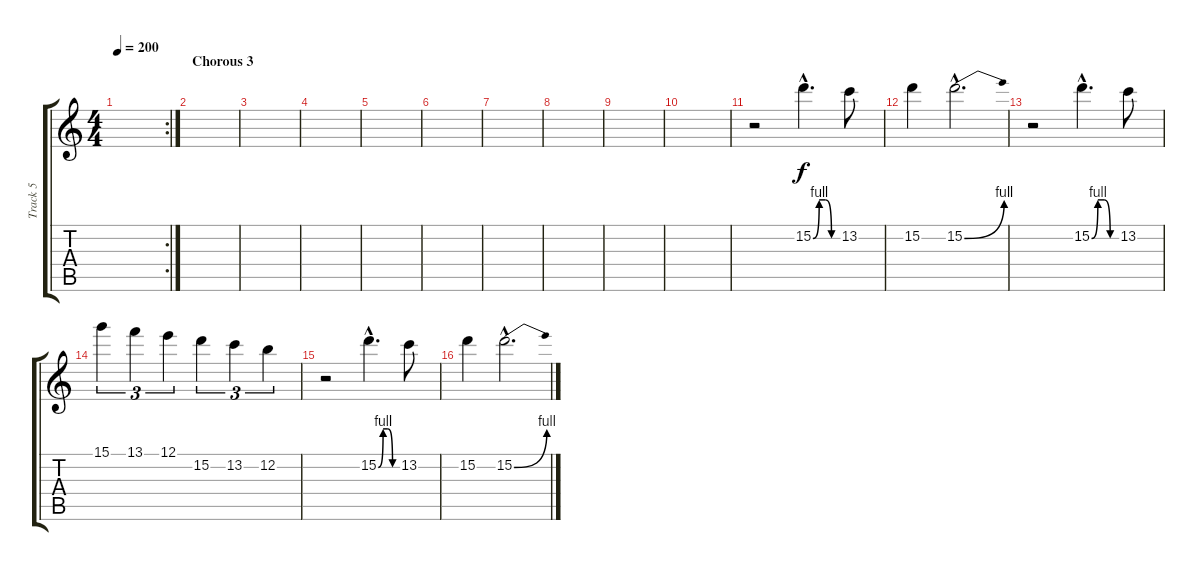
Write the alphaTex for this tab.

\track ("Track 5" "Track 5") {instrument distortionguitar}
\staff {score tabs}
\tuning (E4 B3 G3 D3 A2 E2) {hide}
\rc 2
\ts (4 4)
\tempo 200
\clef g2
\ks c
|
\section ("" "Chorous 3")
|
|
|
|
|
|
|
|
|
r.2 15.2{be (custom 0 0 15 4 30 4 45 0 60 0) hac}.4{d} 13.2.8 |
15.2.4 15.2{be (bend 0 0 60 4) hac}.2{d} |
r.2 15.2{be (custom 0 0 15 4 30 4 45 0 60 0) hac}.4{d} 13.2.8 |
15.1.4{tu (3 2)} 13.1.4{tu (3 2)} 12.1.4{tu (3 2)} 15.2.4{tu (3 2)} 13.2.4{tu (3 2)} 12.2.4{tu (3 2)} |
r.2 15.2{be (custom 0 0 15 4 30 4 45 0 60 0) hac}.4{d} 13.2.8 |
15.2.4 15.2{be (bend 0 0 60 4) hac}.2{d}
